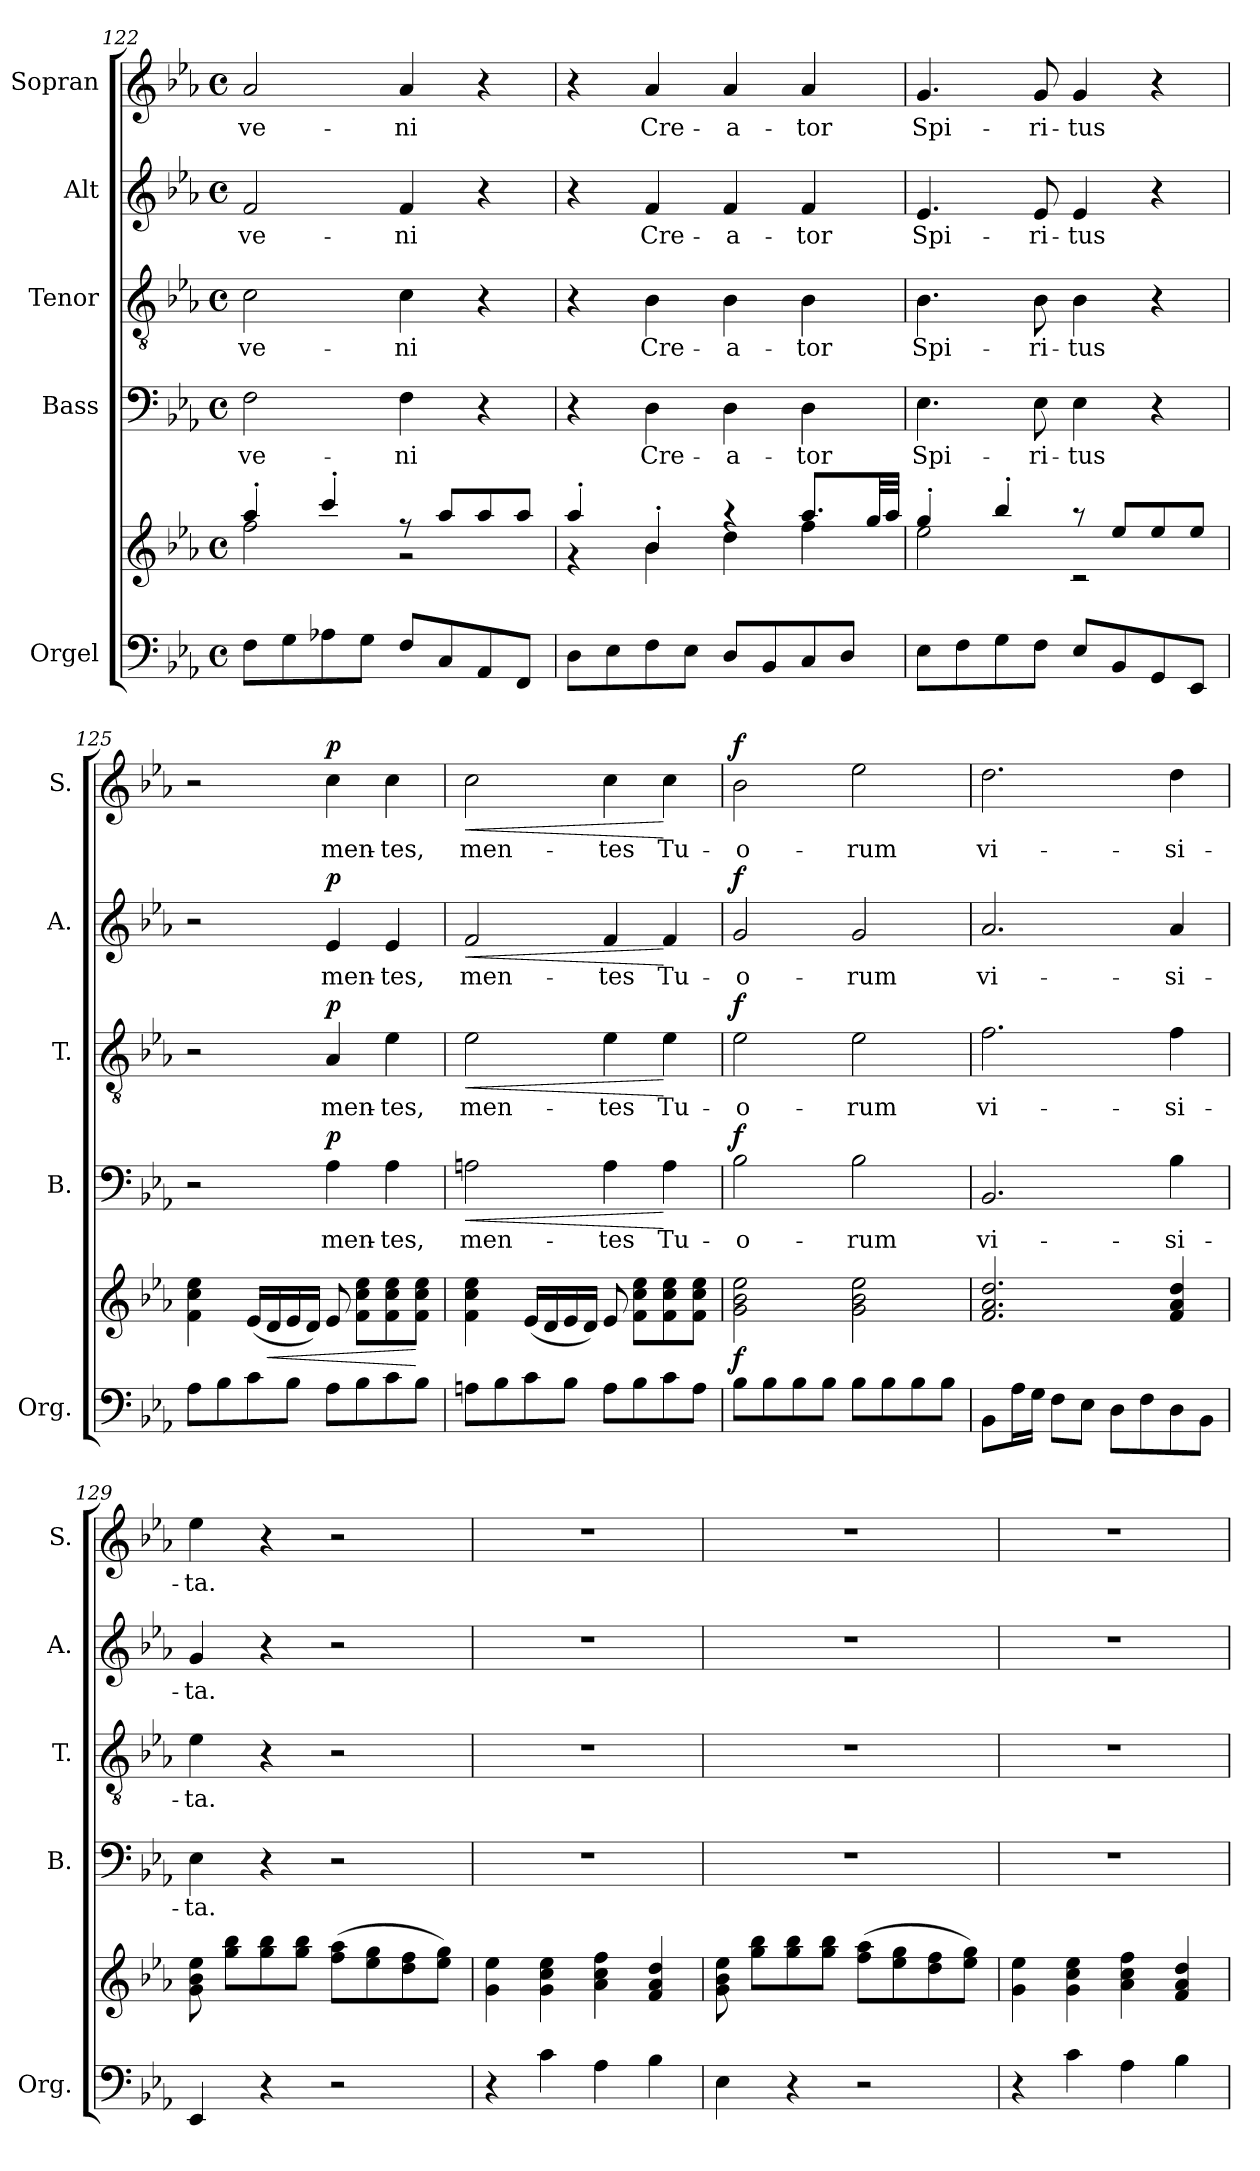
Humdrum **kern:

**kern	**kern	**dynam	**kern	**text	**dynam	**kern	**text	**dynam	**kern	**text	**dynam	**kern	**text	**dynam
*part5	*part5	*part5	*part4	*part4	*part4	*part3	*part3	*part3	*part2	*part2	*part2	*part1	*part1	*part1
*staff6	*staff5	*staff5/6	*staff4	*staff4	*staff4	*staff3	*staff3	*staff3	*staff2	*staff2	*staff2	*staff1	*staff1	*staff1
*I"Orgel	*	*	*I"Bass	*	*	*I"Tenor	*	*	*I"Alt	*	*	*I"Sopran	*	*
*I'Org.	*	*	*I'B.	*	*	*I'T.	*	*	*I'A.	*	*	*I'S.	*	*
*clefF4	*clefG2	*	*clefF4	*	*	*clefGv2	*	*	*clefG2	*	*	*clefG2	*	*
*k[b-e-a-]	*k[b-e-a-]	*	*k[b-e-a-]	*	*	*k[b-e-a-]	*	*	*k[b-e-a-]	*	*	*k[b-e-a-]	*	*
*E-:	*E-:	*	*E-:	*	*	*E-:	*	*	*E-:	*	*	*E-:	*	*
*M4/4	*M4/4	*	*M4/4	*	*	*M4/4	*	*	*M4/4	*	*	*M4/4	*	*
*met(c)	*met(c)	*	*met(c)	*	*	*met(c)	*	*	*met(c)	*	*	*met(c)	*	*
=122	=122	=122	=122	=122	=122	=122	=122	=122	=122	=122	=122	=122	=122	=122
*	*^	*	*	*	*	*	*	*	*	*	*	*	*	*
!	!	!	!	!	!LO:LY:b	!	!	!LO:LY:b	!	!	!LO:LY:b	!	!	!LO:LY:b	!
8F\L	4aa-'>/	2ff\	.	2F\	ve-	.	2c\	ve-	.	2f/	ve-	.	2a-/	ve-	.
8G\	.	.	.	.	.	.	.	.	.	.	.	.	.	.	.
8A-X\	4ccc'</	.	.	.	.	.	.	.	.	.	.	.	.	.	.
8G\J	.	.	.	.	.	.	.	.	.	.	.	.	.	.	.
!	!	!	!	!	!LO:LY:b	!	!	!LO:LY:b	!	!	!LO:LY:b	!	!	!LO:LY:b	!
8F/L	8rff	2rg	.	4F\	-ni	.	4c\	-ni	.	4f/	-ni	.	4a-/	-ni	.
8C/	8aa-/L	.	.	.	.	.	.	.	.	.	.	.	.	.	.
8AA-/	8aa-/	.	.	4r	.	.	4r	.	.	4r	.	.	4r	.	.
8FF/J	8aa-/J	.	.	.	.	.	.	.	.	.	.	.	.	.	.
=123	=123	=123	=123	=123	=123	=123	=123	=123	=123	=123	=123	=123	=123	=123	=123
8D\L	4aa-'</	4rf	.	4r	.	.	4r	.	.	4r	.	.	4r	.	.
8E-\	.	.	.	.	.	.	.	.	.	.	.	.	.	.	.
!	!	!	!	!	!LO:LY:b	!	!	!LO:LY:b	!	!	!LO:LY:b	!	!	!LO:LY:b	!
8F\	4b-'>/	4b-\	.	4D\	Cre-	.	4B-\	Cre-	.	4f/	Cre-	.	4a-/	Cre-	.
8E-\J	.	.	.	.	.	.	.	.	.	.	.	.	.	.	.
!	!	!	!	!	!LO:LY:b	!	!	!LO:LY:b	!	!	!LO:LY:b	!	!	!LO:LY:b	!
8D/L	4raa	4dd\	.	4D\	-a-	.	4B-\	-a-	.	4f/	-a-	.	4a-/	-a-	.
8BB-/	.	.	.	.	.	.	.	.	.	.	.	.	.	.	.
!	!	!	!	!	!LO:LY:b	!	!	!LO:LY:b	!	!	!LO:LY:b	!	!	!LO:LY:b	!
8C/	8.aa-/L	4ff\	.	4D\	-tor	.	4B-\	-tor	.	4f/	-tor	.	4a-/	-tor	.
8D/J	.	.	.	.	.	.	.	.	.	.	.	.	.	.	.
.	32gg/LL	.	.	.	.	.	.	.	.	.	.	.	.	.	.
.	32aa-/JJJ	.	.	.	.	.	.	.	.	.	.	.	.	.	.
=124	=124	=124	=124	=124	=124	=124	=124	=124	=124	=124	=124	=124	=124	=124	=124
!	!	!	!	!	!LO:LY:b	!	!	!LO:LY:b	!	!	!LO:LY:b	!	!	!LO:LY:b	!
8E-\L	4gg'>/	2ee-\	.	4.E-\	Spi-	.	4.B-\	Spi-	.	4.e-/	Spi-	.	4.g/	Spi-	.
8F\	.	.	.	.	.	.	.	.	.	.	.	.	.	.	.
8G\	4bb-'</	.	.	.	.	.	.	.	.	.	.	.	.	.	.
!	!	!	!	!	!LO:LY:b	!	!	!LO:LY:b	!	!	!LO:LY:b	!	!	!LO:LY:b	!
8F\J	.	.	.	8E-\	-ri-	.	8B-\	-ri-	.	8e-/	-ri-	.	8g/	-ri-	.
!	!	!	!	!	!LO:LY:b	!	!	!LO:LY:b	!	!	!LO:LY:b	!	!	!LO:LY:b	!
8E-/L	8raa	2rc	.	4E-\	-tus	.	4B-\	-tus	.	4e-/	-tus	.	4g/	-tus	.
8BB-/	8ee-/L	.	.	.	.	.	.	.	.	.	.	.	.	.	.
8GG/	8ee-/	.	.	4r	.	.	4r	.	.	4r	.	.	4r	.	.
8EE-/J	8ee-/J	.	.	.	.	.	.	.	.	.	.	.	.	.	.
*	*v	*v	*	*	*	*	*	*	*	*	*	*	*	*	*
=125	=125	=125	=125	=125	=125	=125	=125	=125	=125	=125	=125	=125	=125	=125
8A-\L	4f\ 4cc\ 4ee-\	.	2r	.	.	2r	.	.	2r	.	.	2r	.	.
8B-\	.	.	.	.	.	.	.	.	.	.	.	.	.	.
8c\	(<16e-/LL	.	.	.	.	.	.	.	.	.	.	.	.	.
!	!	!LO:HP:b	!	!	!	!	!	!	!	!	!	!	!	!
.	16d/	<	.	.	.	.	.	.	.	.	.	.	.	.
8B-\J	16e-/	.	.	.	.	.	.	.	.	.	.	.	.	.
.	16d/JJ)	.	.	.	.	.	.	.	.	.	.	.	.	.
!	!	!	!	!LO:LY:b	!LO:DY:a	!	!LO:LY:b	!LO:DY:a	!	!LO:LY:b	!LO:DY:a	!	!LO:LY:b	!LO:DY:a
8A-\L	8e-/	.	4A-\	men-	p	4A-/	men-	p	4e-/	men-	p	4cc\	men-	p
8B-\	8f\ 8cc\ 8ee-\L	.	.	.	.	.	.	.	.	.	.	.	.	.
!	!	!	!	!LO:LY:b	!	!	!LO:LY:b	!	!	!LO:LY:b	!	!	!LO:LY:b	!
8c\	8f\ 8cc\ 8ee-\	.	4A-\	-tes,	.	4e-\	-tes,	.	4e-/	-tes,	.	4cc\	-tes,	.
8B-\J	8f\ 8cc\ 8ee-\J	[	.	.	.	.	.	.	.	.	.	.	.	.
=126	=126	=126	=126	=126	=126	=126	=126	=126	=126	=126	=126	=126	=126	=126
!	!	!	!	!LO:LY:b	!LO:HP:b	!	!LO:LY:b	!LO:HP:b	!	!LO:LY:b	!LO:HP:b	!	!LO:LY:b	!LO:HP:b
8An\L	4f\ 4cc\ 4ee-\	.	2An\	men-	<	2e-\	men-	<	2f/	men-	<	2cc\	men-	<
8B-\	.	.	.	.	.	.	.	.	.	.	.	.	.	.
8c\	(<16e-/LL	.	.	.	.	.	.	.	.	.	.	.	.	.
.	16d/	.	.	.	.	.	.	.	.	.	.	.	.	.
8B-\J	16e-/	.	.	.	.	.	.	.	.	.	.	.	.	.
.	16d/JJ)	.	.	.	.	.	.	.	.	.	.	.	.	.
!	!	!	!	!LO:LY:b	!	!	!LO:LY:b	!	!	!LO:LY:b	!	!	!LO:LY:b	!
8A\L	8e-/	.	4A\	-tes	.	4e-\	-tes	.	4f/	-tes	.	4cc\	-tes	.
8B-\	8f\ 8cc\ 8ee-\L	.	.	.	.	.	.	.	.	.	.	.	.	.
!	!	!	!	!LO:LY:b	!	!	!LO:LY:b	!	!	!LO:LY:b	!	!	!LO:LY:b	!
8c\	8f\ 8cc\ 8ee-\	.	4A\	Tu-	[	4e-\	Tu-	[	4f/	Tu-	[	4cc\	Tu-	[
8A\J	8f\ 8cc\ 8ee-\J	.	.	.	.	.	.	.	.	.	.	.	.	.
!!LO:LB:g=z
=127	=127	=127	=127	=127	=127	=127	=127	=127	=127	=127	=127	=127	=127	=127
!	!	!LO:DY:b	!	!LO:LY:b	!LO:DY:a	!	!LO:LY:b	!LO:DY:a	!	!LO:LY:b	!LO:DY:a	!	!LO:LY:b	!LO:DY:a
8B-\L	2g\ 2b-\ 2ee-\	f	2B-\	-o-	f	2e-\	-o-	f	2g/	-o-	f	2b-\	-o-	f
8B-\	.	.	.	.	.	.	.	.	.	.	.	.	.	.
8B-\	.	.	.	.	.	.	.	.	.	.	.	.	.	.
8B-\J	.	.	.	.	.	.	.	.	.	.	.	.	.	.
!	!	!	!	!LO:LY:b	!	!	!LO:LY:b	!	!	!LO:LY:b	!	!	!LO:LY:b	!
8B-\L	2g\ 2b-\ 2ee-\	.	2B-\	-rum	.	2e-\	-rum	.	2g/	-rum	.	2ee-\	-rum	.
8B-\	.	.	.	.	.	.	.	.	.	.	.	.	.	.
8B-\	.	.	.	.	.	.	.	.	.	.	.	.	.	.
8B-\J	.	.	.	.	.	.	.	.	.	.	.	.	.	.
=128	=128	=128	=128	=128	=128	=128	=128	=128	=128	=128	=128	=128	=128	=128
!	!	!	!	!LO:LY:b	!	!	!LO:LY:b	!	!	!LO:LY:b	!	!	!LO:LY:b	!
8BB-\L	2.f/ 2.a-/ 2.dd/	.	2.BB-/	vi-	.	2.f\	vi-	.	2.a-/	vi-	.	2.dd\	vi-	.
16A-\L	.	.	.	.	.	.	.	.	.	.	.	.	.	.
16G\JJ	.	.	.	.	.	.	.	.	.	.	.	.	.	.
8F\L	.	.	.	.	.	.	.	.	.	.	.	.	.	.
8E-\J	.	.	.	.	.	.	.	.	.	.	.	.	.	.
8D\L	.	.	.	.	.	.	.	.	.	.	.	.	.	.
8F\	.	.	.	.	.	.	.	.	.	.	.	.	.	.
!	!	!	!	!LO:LY:b	!	!	!LO:LY:b	!	!	!LO:LY:b	!	!	!LO:LY:b	!
8D\	4f/ 4a-/ 4dd/	.	4B-\	-si-	.	4f\	-si-	.	4a-/	-si-	.	4dd\	-si-	.
8BB-\J	.	.	.	.	.	.	.	.	.	.	.	.	.	.
=129	=129	=129	=129	=129	=129	=129	=129	=129	=129	=129	=129	=129	=129	=129
!	!	!	!	!LO:LY:b	!	!	!LO:LY:b	!	!	!LO:LY:b	!	!	!LO:LY:b	!
4EE-/	8g\ 8b-\ 8ee-\	.	4E-\	-ta.	.	4e-\	-ta.	.	4g/	-ta.	.	4ee-\	-ta.	.
.	8gg\ 8bb-\L	.	.	.	.	.	.	.	.	.	.	.	.	.
4r	8gg\ 8bb-\	.	4r	.	.	4r	.	.	4r	.	.	4r	.	.
.	8gg\ 8bb-\J	.	.	.	.	.	.	.	.	.	.	.	.	.
2r	(>8ff\ 8aa-\L	.	2r	.	.	2r	.	.	2r	.	.	2r	.	.
.	8ee-\ 8gg\	.	.	.	.	.	.	.	.	.	.	.	.	.
.	8dd\ 8ff\	.	.	.	.	.	.	.	.	.	.	.	.	.
.	8ee-\ 8gg\J)	.	.	.	.	.	.	.	.	.	.	.	.	.
=130	=130	=130	=130	=130	=130	=130	=130	=130	=130	=130	=130	=130	=130	=130
4r	4g\ 4ee-\	.	1r	.	.	1r	.	.	1r	.	.	1r	.	.
4c\	4g\ 4cc\ 4ee-\	.	.	.	.	.	.	.	.	.	.	.	.	.
4A-\	4a-\ 4cc\ 4ff\	.	.	.	.	.	.	.	.	.	.	.	.	.
4B-\	4f/ 4a-/ 4dd/	.	.	.	.	.	.	.	.	.	.	.	.	.
=131	=131	=131	=131	=131	=131	=131	=131	=131	=131	=131	=131	=131	=131	=131
4E-\	8g\ 8b-\ 8ee-\	.	1r	.	.	1r	.	.	1r	.	.	1r	.	.
.	8gg\ 8bb-\L	.	.	.	.	.	.	.	.	.	.	.	.	.
4r	8gg\ 8bb-\	.	.	.	.	.	.	.	.	.	.	.	.	.
.	8gg\ 8bb-\J	.	.	.	.	.	.	.	.	.	.	.	.	.
2r	(>8ff\ 8aa-\L	.	.	.	.	.	.	.	.	.	.	.	.	.
.	8ee-\ 8gg\	.	.	.	.	.	.	.	.	.	.	.	.	.
.	8dd\ 8ff\	.	.	.	.	.	.	.	.	.	.	.	.	.
.	8ee-\ 8gg\J)	.	.	.	.	.	.	.	.	.	.	.	.	.
=132	=132	=132	=132	=132	=132	=132	=132	=132	=132	=132	=132	=132	=132	=132
4r	4g\ 4ee-\	.	1r	.	.	1r	.	.	1r	.	.	1r	.	.
4c\	4g\ 4cc\ 4ee-\	.	.	.	.	.	.	.	.	.	.	.	.	.
4A-\	4a-\ 4cc\ 4ff\	.	.	.	.	.	.	.	.	.	.	.	.	.
4B-\	4f/ 4a-/ 4dd/	.	.	.	.	.	.	.	.	.	.	.	.	.
=	=	=	=	=	=	=	=	=	=	=	=	=	=	=
*-	*-	*-	*-	*-	*-	*-	*-	*-	*-	*-	*-	*-	*-	*-
